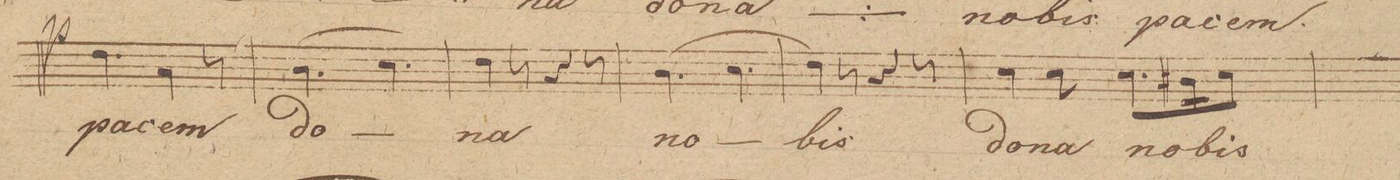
**kern	**text	**dynam
*I"Tenore 2do	*	*
*clefC4	*	*
*k[]	*	*
*M6/8	*	*
4.c\	pa-	p
4G\	-cem	.
8r	.	.
=59	=59	=59
(4.A\	do-	.
4.B\)	.	.
=60	=60	=60
4c\	-na	.
8r	.	.
4r	.	.
8r	.	.
=61	=61	=61
(4.A\	no-	.
4.B\	.	.
=62	=62	=62
4c\)	-bis	.
8r	.	.
4r	.	.
8r	.	.
=63	=63	=63
4B\	do-	.
8B\	-na	.
8.B\L	no-	.
16A#X\	.	.
8B\J	-bis	.
=64	=64	=64
*-	*-	*-
